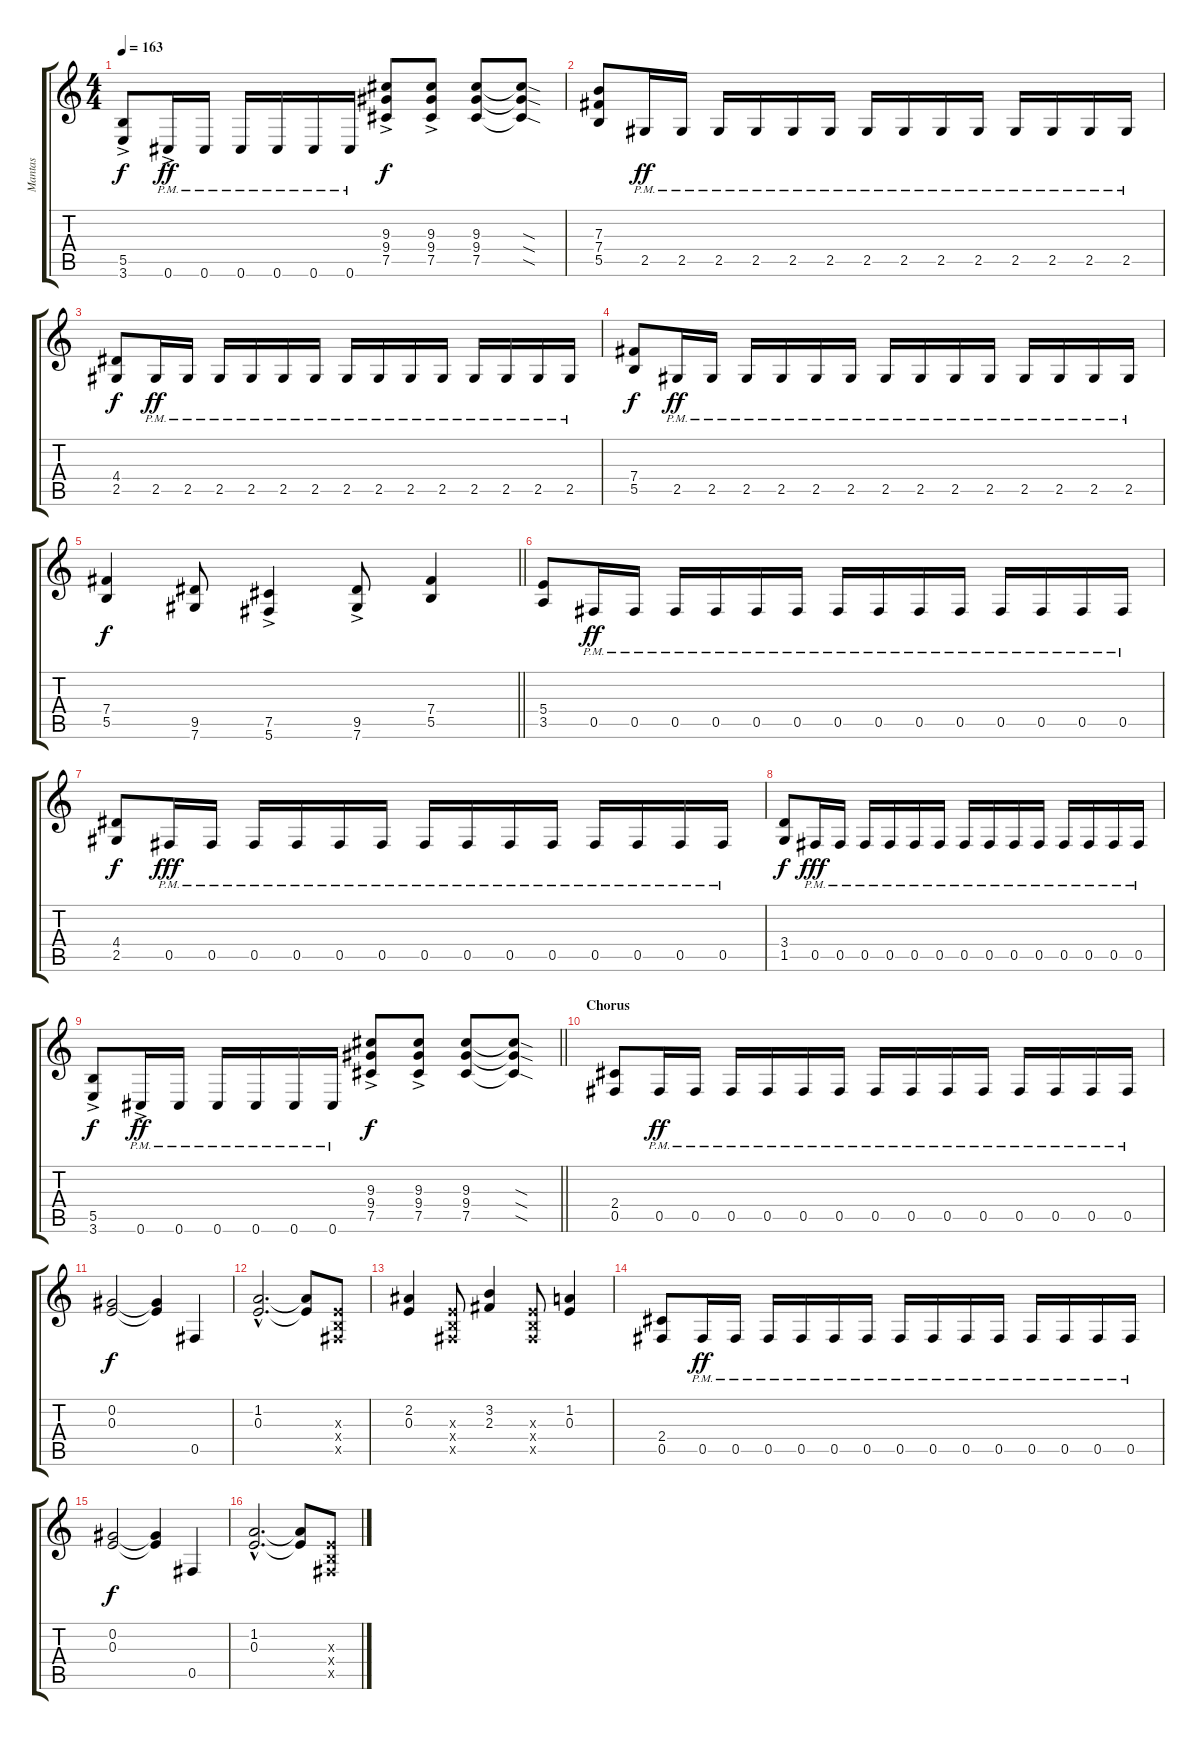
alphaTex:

\track ("Mantas" "Mantas") {instrument distortionguitar}
\staff {score tabs}
\tuning (Db4 Ab3 E3 B2 Gb2 Db2) {hide}
\ts (4 4)
\tempo 163
\clef g2
\ks c
(5.5{ac} 3.6{ac}).8{dy f} 0.6{ac pm}.16{dy ff} 0.6{pm}.16 0.6{pm}.16 0.6{pm}.16 0.6{pm}.16 0.6{pm}.16 (9.3{ac} 9.4{ac} 7.5{ac}).8{dy f} (9.3{ac} 9.4{ac} 7.5{ac}).8 (9.3 9.4 7.5).8 (9.3{sod t} 9.4{sod t} 7.5{sod t}).8 |
(7.3 7.4 5.5).8 2.5{pm}.16{dy ff} 2.5{pm}.16 2.5{pm}.16 2.5{pm}.16 2.5{pm}.16 2.5{pm}.16 2.5{pm}.16 2.5{pm}.16 2.5{pm}.16 2.5{pm}.16 2.5{pm}.16 2.5{pm}.16 2.5{pm}.16 2.5{pm}.16 |
(4.4 2.5).8{dy f} 2.5{pm}.16{dy ff} 2.5{pm}.16 2.5{pm}.16 2.5{pm}.16 2.5{pm}.16 2.5{pm}.16 2.5{pm}.16 2.5{pm}.16 2.5{pm}.16 2.5{pm}.16 2.5{pm}.16 2.5{pm}.16 2.5{pm}.16 2.5{pm}.16 |
(7.4 5.5).8{dy f} 2.5{pm}.16{dy ff} 2.5{pm}.16 2.5{pm}.16 2.5{pm}.16 2.5{pm}.16 2.5{pm}.16 2.5{pm}.16 2.5{pm}.16 2.5{pm}.16 2.5{pm}.16 2.5{pm}.16 2.5{pm}.16 2.5{pm}.16 2.5{pm}.16 |
\barLineRight lightlight
(7.4 5.5).4{dy f} (9.5 7.6).8 (7.5{ac} 5.6).4 (9.5{ac} 7.6).8 (7.4 5.5).4 |
(5.4 3.5).8 0.5{pm}.16{dy ff} 0.5{pm}.16 0.5{pm}.16 0.5{pm}.16 0.5{pm}.16 0.5{pm}.16 0.5{pm}.16 0.5{pm}.16 0.5{pm}.16 0.5{pm}.16 0.5{pm}.16 0.5{pm}.16 0.5{pm}.16 0.5{pm}.16 |
(4.4 2.5).8{dy f} 0.5{pm}.16{dy fff} 0.5{pm}.16 0.5{pm}.16 0.5{pm}.16 0.5{pm}.16 0.5{pm}.16 0.5{pm}.16 0.5{pm}.16 0.5{pm}.16 0.5{pm}.16 0.5{pm}.16 0.5{pm}.16 0.5{pm}.16 0.5{pm}.16 |
(3.4 1.5).8{dy f} 0.5{pm}.16{dy fff} 0.5{pm}.16 0.5{pm}.16 0.5{pm}.16 0.5{pm}.16 0.5{pm}.16 0.5{pm}.16 0.5{pm}.16 0.5{pm}.16 0.5{pm}.16 0.5{pm}.16 0.5{pm}.16 0.5{pm}.16 0.5{pm}.16 |
\barLineRight lightlight
(5.5{ac} 3.6{ac}).8{dy f} 0.6{ac pm}.16{dy ff} 0.6{pm}.16 0.6{pm}.16 0.6{pm}.16 0.6{pm}.16 0.6{pm}.16 (9.3{ac} 9.4{ac} 7.5{ac}).8{dy f} (9.3{ac} 9.4{ac} 7.5{ac}).8 (9.3 9.4 7.5).8 (9.3{sod t} 9.4{sod t} 7.5{sod t}).8 |
\section ("" "Chorus")
(2.4 0.5).8 0.5{pm}.16{dy ff} 0.5{pm}.16 0.5{pm}.16 0.5{pm}.16 0.5{pm}.16 0.5{pm}.16 0.5{pm}.16 0.5{pm}.16 0.5{pm}.16 0.5{pm}.16 0.5{pm}.16 0.5{pm}.16 0.5{pm}.16 0.5{pm}.16 |
(0.2 0.3).2{dy f} (0.2{t} 0.3{t}).4 0.5.4 |
(1.2{hac} 0.3{hac}).2{d} (1.2{t} 0.3{t}).8 (0.3{x} 0.4{x} 0.5{x}).8 |
(2.2 0.3).4 (0.3{x} 0.4{x} 0.5{x}).8 (3.2 2.3).4 (0.3{x} 0.4{x} 0.5{x}).8 (1.2 0.3).4 |
(2.4 0.5).8 0.5{pm}.16{dy ff} 0.5{pm}.16 0.5{pm}.16 0.5{pm}.16 0.5{pm}.16 0.5{pm}.16 0.5{pm}.16 0.5{pm}.16 0.5{pm}.16 0.5{pm}.16 0.5{pm}.16 0.5{pm}.16 0.5{pm}.16 0.5{pm}.16 |
(0.2 0.3).2{dy f} (0.2{t} 0.3{t}).4 0.5.4 |
(1.2{hac} 0.3{hac}).2{d} (1.2{t} 0.3{t}).8 (0.3{x} 0.4{x} 0.5{x}).8
